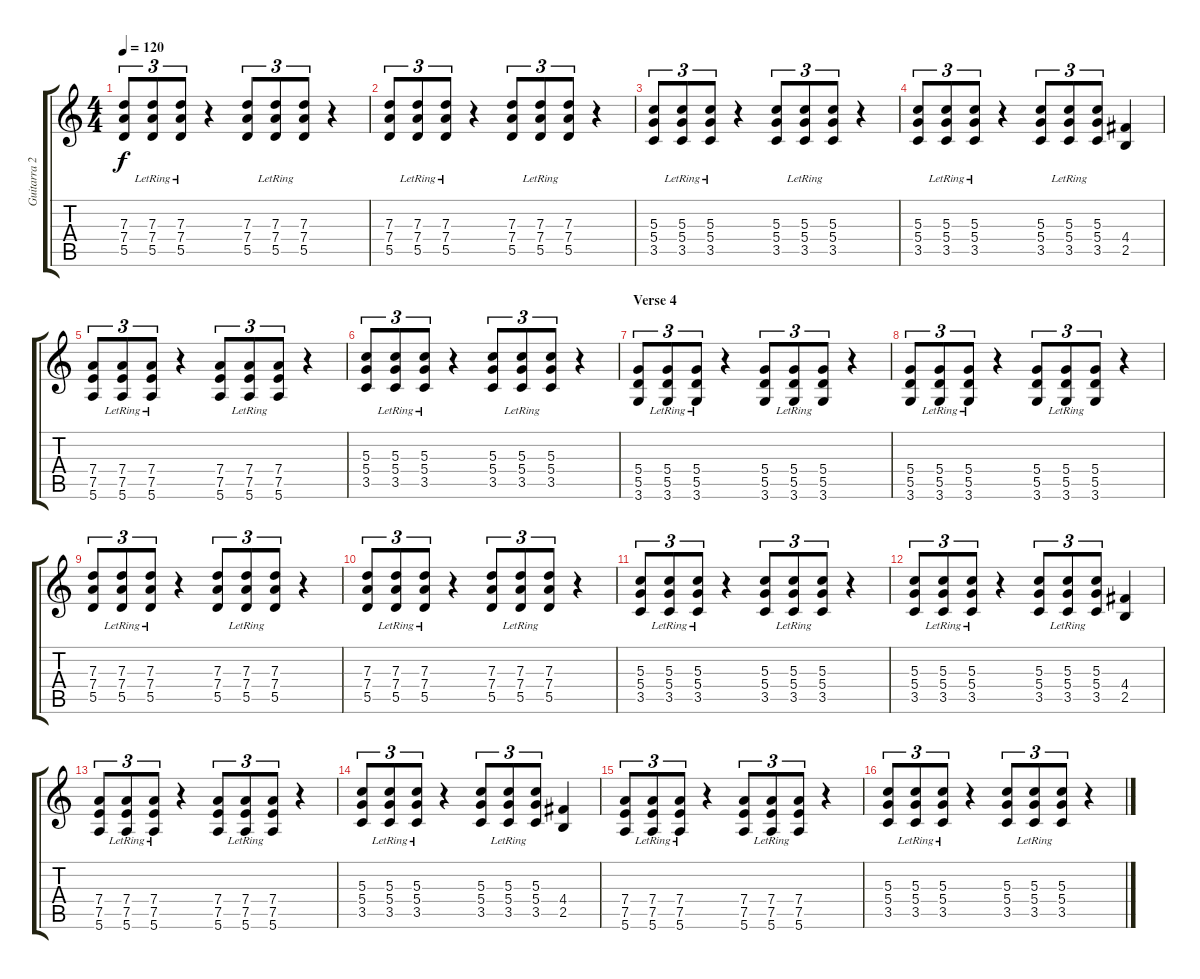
\track ("Guitarra 2" "Guitarra 2") {instrument distortionguitar}
\staff {score tabs}
\tuning (E4 B3 G3 D3 A2 E2) {hide}
\ts (4 4)
\tempo 120
\clef g2
\ks c
(7.3 7.4 5.5).8{tu (3 2) dy f} (7.3 7.4{lr} 5.5).8{tu (3 2)} (7.3 7.4{lr} 5.5).8{tu (3 2)} r.4 (7.3 7.4 5.5).8{tu (3 2)} (7.3 7.4{lr} 5.5).8{tu (3 2)} (7.3 7.4 5.5).8{tu (3 2)} r.4 |
(7.3 7.4 5.5).8{tu (3 2)} (7.3 7.4{lr} 5.5).8{tu (3 2)} (7.3 7.4{lr} 5.5).8{tu (3 2)} r.4 (7.3 7.4 5.5).8{tu (3 2)} (7.3 7.4{lr} 5.5).8{tu (3 2)} (7.3 7.4 5.5).8{tu (3 2)} r.4 |
(5.3 5.4 3.5).8{tu (3 2)} (5.3 5.4{lr} 3.5).8{tu (3 2)} (5.3 5.4{lr} 3.5).8{tu (3 2)} r.4 (5.3 5.4 3.5).8{tu (3 2)} (5.3 5.4{lr} 3.5).8{tu (3 2)} (5.3 5.4 3.5).8{tu (3 2)} r.4 |
(5.3 5.4 3.5).8{tu (3 2)} (5.3 5.4{lr} 3.5).8{tu (3 2)} (5.3 5.4{lr} 3.5).8{tu (3 2)} r.4 (5.3 5.4 3.5).8{tu (3 2)} (5.3 5.4{lr} 3.5).8{tu (3 2)} (5.3 5.4 3.5).8{tu (3 2)} (4.4 2.5).4 |
(7.4 7.5 5.6).8{tu (3 2)} (7.4{lr} 7.5 5.6).8{tu (3 2)} (7.4{lr} 7.5 5.6).8{tu (3 2)} r.4 (7.4 7.5 5.6).8{tu (3 2)} (7.4{lr} 7.5 5.6).8{tu (3 2)} (7.4 7.5 5.6).8{tu (3 2)} r.4 |
(5.3 5.4 3.5).8{tu (3 2)} (5.3 5.4{lr} 3.5).8{tu (3 2)} (5.3 5.4{lr} 3.5).8{tu (3 2)} r.4 (5.3 5.4 3.5).8{tu (3 2)} (5.3 5.4{lr} 3.5).8{tu (3 2)} (5.3 5.4 3.5).8{tu (3 2)} r.4 |
\section ("" "Verse 4")
(5.4 5.5 3.6).8{tu (3 2)} (5.4{lr} 5.5 3.6).8{tu (3 2)} (5.4{lr} 5.5 3.6).8{tu (3 2)} r.4 (5.4 5.5 3.6).8{tu (3 2)} (5.4{lr} 5.5 3.6).8{tu (3 2)} (5.4 5.5 3.6).8{tu (3 2)} r.4 |
(5.4 5.5 3.6).8{tu (3 2)} (5.4{lr} 5.5 3.6).8{tu (3 2)} (5.4{lr} 5.5 3.6).8{tu (3 2)} r.4 (5.4 5.5 3.6).8{tu (3 2)} (5.4{lr} 5.5 3.6).8{tu (3 2)} (5.4 5.5 3.6).8{tu (3 2)} r.4 |
(7.3 7.4 5.5).8{tu (3 2)} (7.3 7.4{lr} 5.5).8{tu (3 2)} (7.3 7.4{lr} 5.5).8{tu (3 2)} r.4 (7.3 7.4 5.5).8{tu (3 2)} (7.3 7.4{lr} 5.5).8{tu (3 2)} (7.3 7.4 5.5).8{tu (3 2)} r.4 |
(7.3 7.4 5.5).8{tu (3 2)} (7.3 7.4{lr} 5.5).8{tu (3 2)} (7.3 7.4{lr} 5.5).8{tu (3 2)} r.4 (7.3 7.4 5.5).8{tu (3 2)} (7.3 7.4{lr} 5.5).8{tu (3 2)} (7.3 7.4 5.5).8{tu (3 2)} r.4 |
(5.3 5.4 3.5).8{tu (3 2)} (5.3 5.4{lr} 3.5).8{tu (3 2)} (5.3 5.4{lr} 3.5).8{tu (3 2)} r.4 (5.3 5.4 3.5).8{tu (3 2)} (5.3 5.4{lr} 3.5).8{tu (3 2)} (5.3 5.4 3.5).8{tu (3 2)} r.4 |
(5.3 5.4 3.5).8{tu (3 2)} (5.3 5.4{lr} 3.5).8{tu (3 2)} (5.3 5.4{lr} 3.5).8{tu (3 2)} r.4 (5.3 5.4 3.5).8{tu (3 2)} (5.3 5.4{lr} 3.5).8{tu (3 2)} (5.3 5.4 3.5).8{tu (3 2)} (4.4 2.5).4 |
(7.4 7.5 5.6).8{tu (3 2)} (7.4{lr} 7.5 5.6).8{tu (3 2)} (7.4{lr} 7.5 5.6).8{tu (3 2)} r.4 (7.4 7.5 5.6).8{tu (3 2)} (7.4{lr} 7.5 5.6).8{tu (3 2)} (7.4 7.5 5.6).8{tu (3 2)} r.4 |
(5.3 5.4 3.5).8{tu (3 2)} (5.3 5.4{lr} 3.5).8{tu (3 2)} (5.3 5.4{lr} 3.5).8{tu (3 2)} r.4 (5.3 5.4 3.5).8{tu (3 2)} (5.3 5.4{lr} 3.5).8{tu (3 2)} (5.3 5.4 3.5).8{tu (3 2)} (4.4 2.5).4 |
(7.4 7.5 5.6).8{tu (3 2)} (7.4{lr} 7.5 5.6).8{tu (3 2)} (7.4{lr} 7.5 5.6).8{tu (3 2)} r.4 (7.4 7.5 5.6).8{tu (3 2)} (7.4{lr} 7.5 5.6).8{tu (3 2)} (7.4 7.5 5.6).8{tu (3 2)} r.4 |
(5.3 5.4 3.5).8{tu (3 2)} (5.3 5.4{lr} 3.5).8{tu (3 2)} (5.3 5.4{lr} 3.5).8{tu (3 2)} r.4 (5.3 5.4 3.5).8{tu (3 2)} (5.3 5.4{lr} 3.5).8{tu (3 2)} (5.3 5.4 3.5).8{tu (3 2)} r.4
